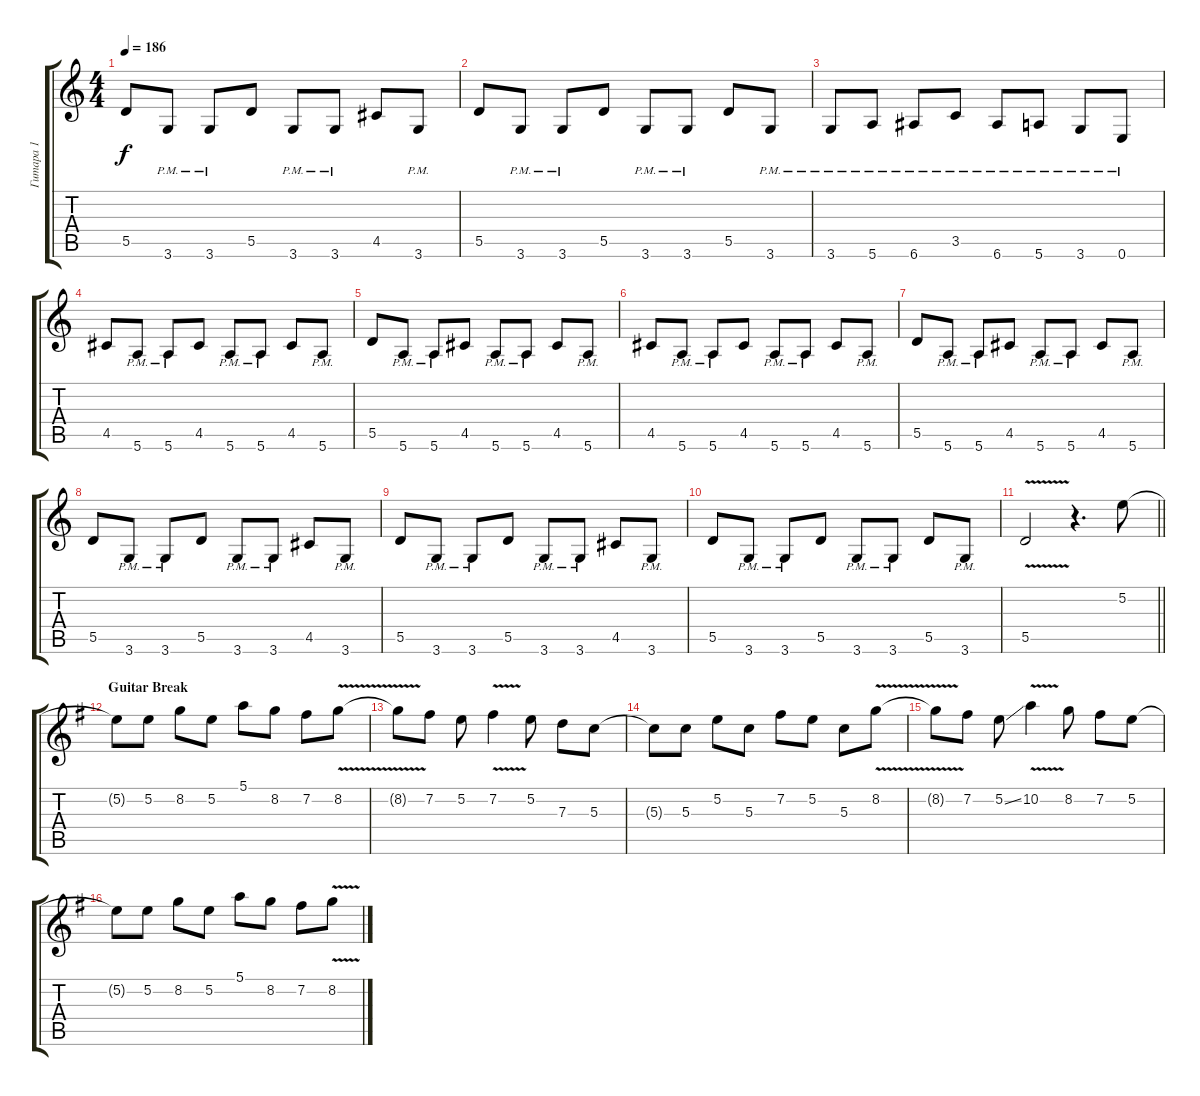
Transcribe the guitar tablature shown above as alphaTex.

\track ("Гитара 1" "Гитара 1") {instrument distortionguitar}
\staff {score tabs}
\tuning (E4 B3 G3 D3 A2 E2) {hide}
\ts (4 4)
\tempo 186
\clef g2
\ks aminor
5.5.8{dy f} 3.6{pm}.8 3.6{pm}.8 5.5.8 3.6{pm}.8 3.6{pm}.8 4.5.8 3.6{pm}.8 |
5.5.8 3.6{pm}.8 3.6{pm}.8 5.5.8 3.6{pm}.8 3.6{pm}.8 5.5.8 3.6{pm}.8 |
3.6{pm}.8 5.6{pm}.8 6.6{pm}.8 3.5{pm}.8 6.6{pm}.8 5.6{pm}.8 3.6{pm}.8 0.6{pm}.8 |
4.5.8 5.6{pm}.8 5.6{pm}.8 4.5.8 5.6{pm}.8 5.6{pm}.8 4.5.8 5.6{pm}.8 |
5.5.8 5.6{pm}.8 5.6{pm}.8 4.5.8 5.6{pm}.8 5.6{pm}.8 4.5.8 5.6{pm}.8 |
4.5.8 5.6{pm}.8 5.6{pm}.8 4.5.8 5.6{pm}.8 5.6{pm}.8 4.5.8 5.6{pm}.8 |
5.5.8 5.6{pm}.8 5.6{pm}.8 4.5.8 5.6{pm}.8 5.6{pm}.8 4.5.8 5.6{pm}.8 |
5.5.8 3.6{pm}.8 3.6{pm}.8 5.5.8 3.6{pm}.8 3.6{pm}.8 4.5.8 3.6{pm}.8 |
5.5.8 3.6{pm}.8 3.6{pm}.8 5.5.8 3.6{pm}.8 3.6{pm}.8 4.5.8 3.6{pm}.8 |
5.5.8 3.6{pm}.8 3.6{pm}.8 5.5.8 3.6{pm}.8 3.6{pm}.8 5.5.8 3.6{pm}.8 |
\barLineRight lightlight
5.5{v}.2 r.4{d} 5.2.8 |
\section ("" "Guitar Break")
\ks eminor
5.2{t}.8 5.2.8 8.2.8 5.2.8 5.1.8 8.2.8 7.2.8 8.2{v}.8 |
8.2{t}.8 7.2.8 5.2.8 7.2{v}.4 5.2.8 7.3.8 5.3.8 |
5.3{t}.8 5.3.8 5.2.8 5.3.8 7.2.8 5.2.8 5.3.8 8.2{v}.8 |
8.2{t}.8 7.2.8 5.2{ss}.8 10.2{v}.4 8.2.8 7.2.8 5.2.8 |
5.2{t}.8 5.2.8 8.2.8 5.2.8 5.1.8 8.2.8 7.2.8 8.2{v}.8
